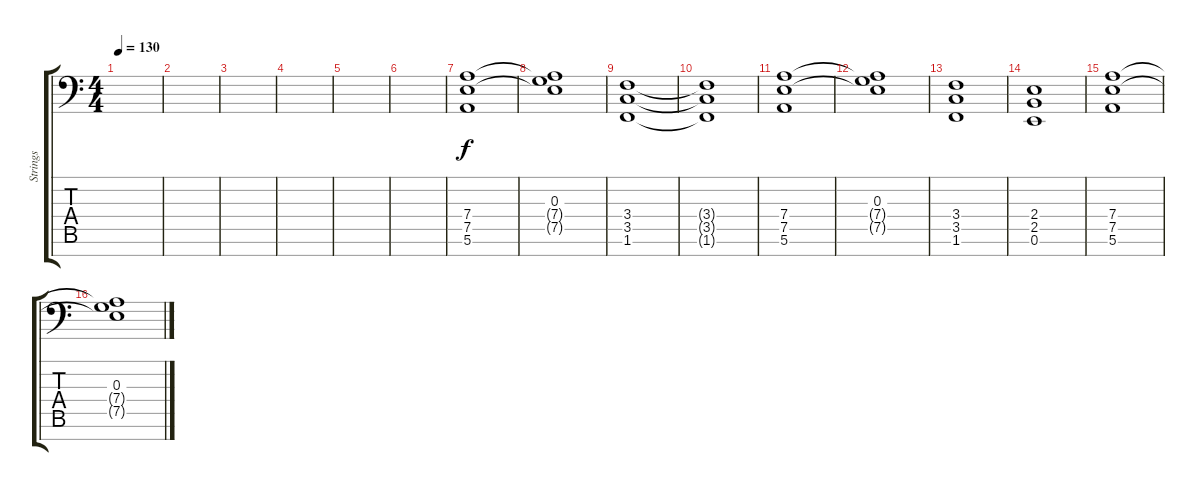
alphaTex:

\track ("Strings" "Strings") {instrument synthstrings2}
\staff {score tabs}
\tuning (E4 B3 G3 D3 A2 E2 A1) {hide}
\ts (4 4)
\tempo 130
\clef f4
\ks c
|
|
|
|
|
|
(7.4 7.5 5.6).1 |
(0.3 7.4{t} 7.5{t}).1 |
(3.4 3.5 1.6).1 |
(3.4{t} 3.5{t} 1.6{t}).1 |
(7.4 7.5 5.6).1 |
(0.3 7.4{t} 7.5{t}).1 |
(3.4 3.5 1.6).1 |
(2.4 2.5 0.6).1 |
(7.4 7.5 5.6).1 |
(0.3 7.4{t} 7.5{t}).1
